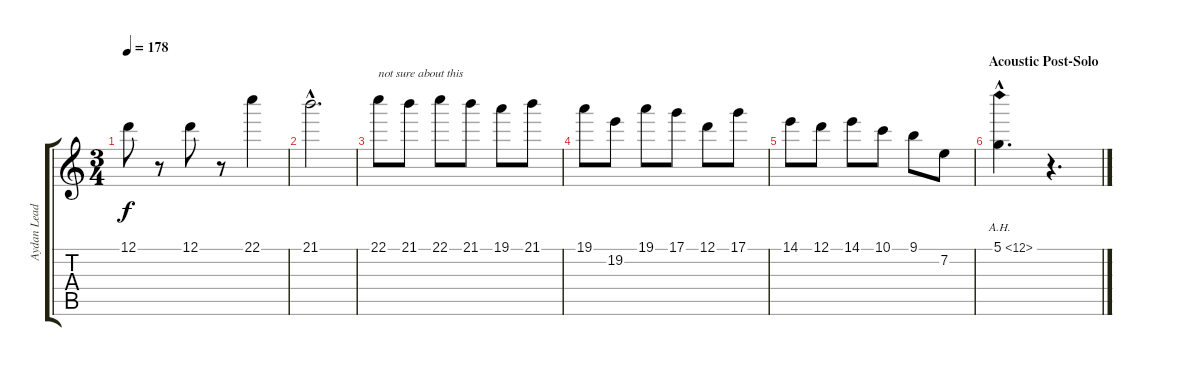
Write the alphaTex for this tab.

\track ("Aydan Lead" "Aydan Lead") {instrument distortionguitar}
\staff {score tabs}
\tuning (D4 A3 F3 C3 G2 D2) {hide}
\ts (3 4)
\tempo 178
\clef g2
\ks c
12.1.8{dy f} r.8 12.1.8 r.8 22.1.4 |
21.1{hac}.2{d} |
22.1.8{txt "not sure about this"} 21.1.8 22.1.8 21.1.8 19.1.8 21.1.8 |
19.1.8 19.2.8 19.1.8 17.1.8 12.1.8 17.1.8 |
14.1.8 12.1.8 14.1.8 10.1.8 9.1.8 7.2.8 |
\section ("" "Acoustic Post-Solo")
5.1{ah 7 hac}.4{d} r.4{d}
